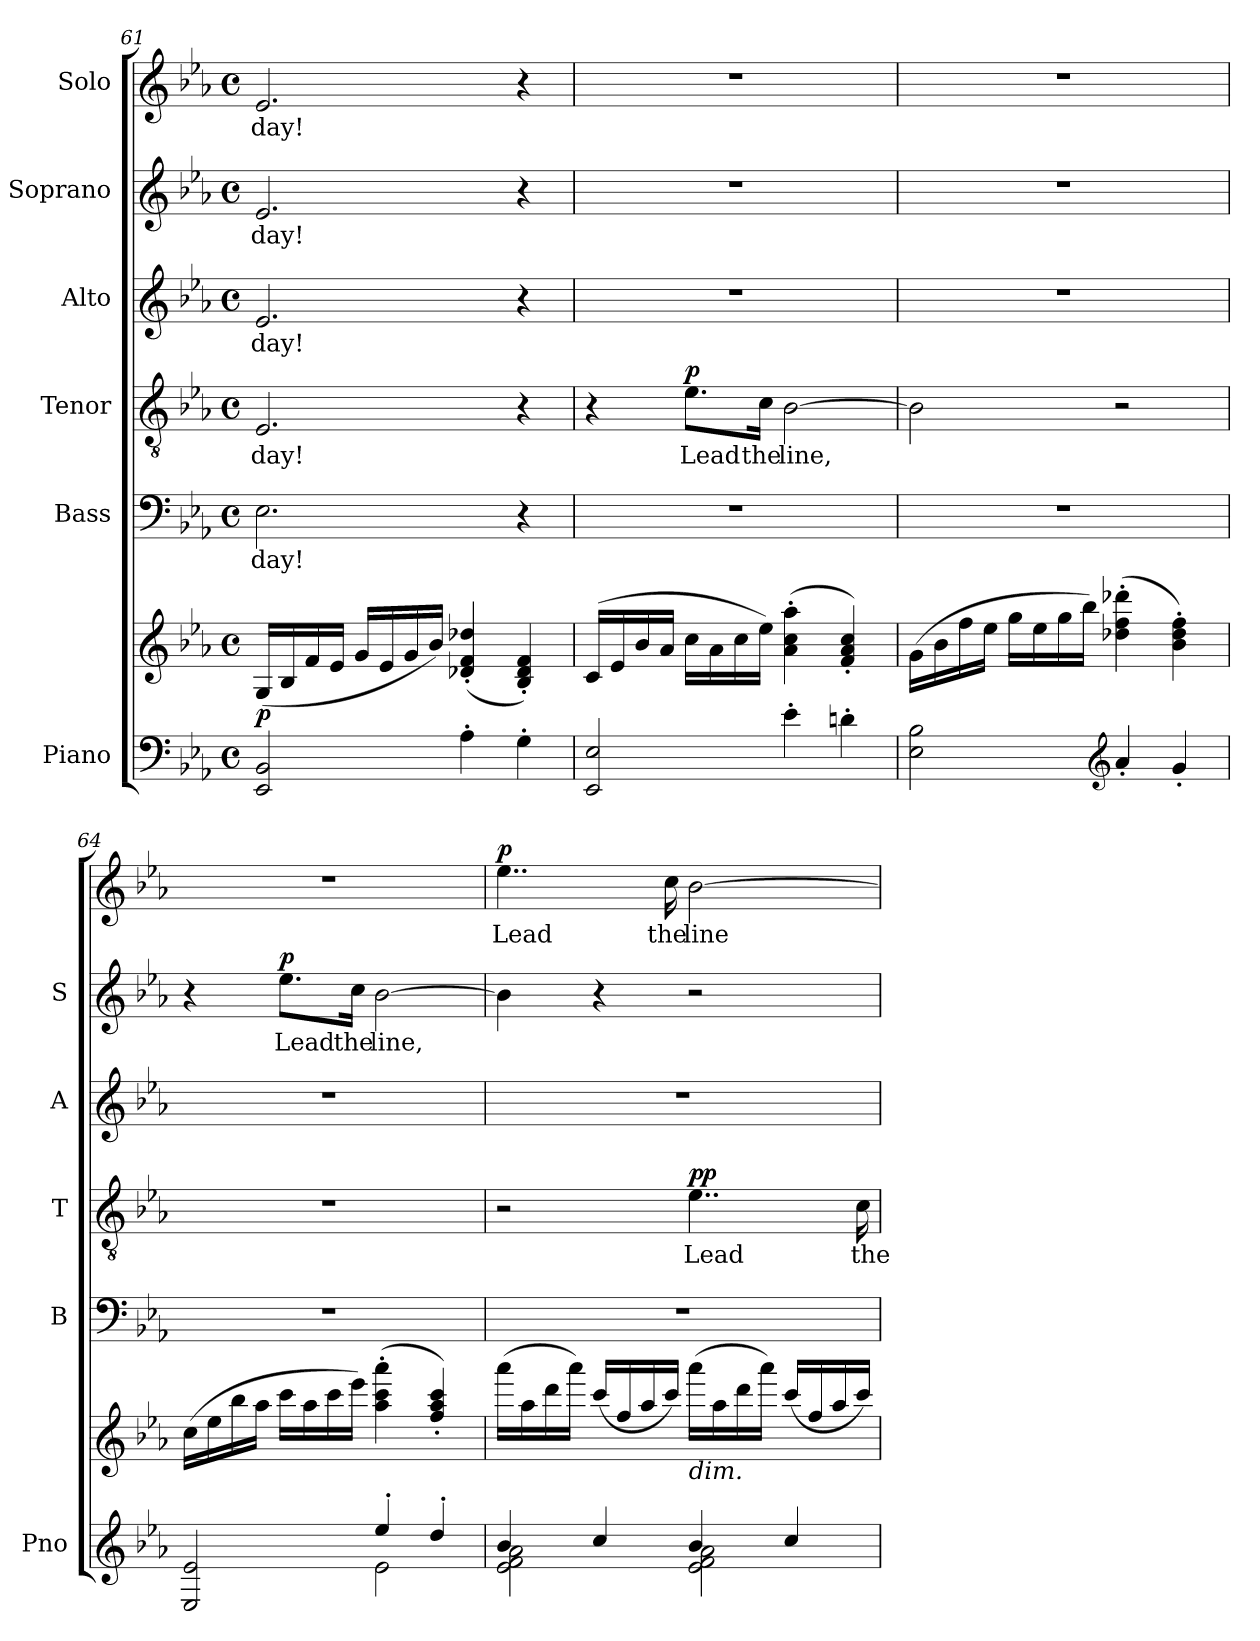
**kern	**kern	**dynam	**kern	**text	**kern	**text	**dynam	**kern	**text	**kern	**text	**dynam	**kern	**text	**dynam
*part6	*part6	*part6	*part5	*part5	*part4	*part4	*part4	*part3	*part3	*part2	*part2	*part2	*part1	*part1	*part1
*staff7	*staff6	*staff6/7	*staff5	*staff5	*staff4	*staff4	*staff4	*staff3	*staff3	*staff2	*staff2	*staff2	*staff1	*staff1	*staff1
*I"Piano	*	*	*I"Bass	*	*I"Tenor	*	*	*I"Alto	*	*I"Soprano	*	*	*I"Solo	*	*
*I'Pno	*	*	*I'B	*	*I'T	*	*	*I'A	*	*I'S	*	*	*	*	*
*clefF4	*clefG2	*	*clefF4	*	*clefGv2	*	*	*clefG2	*	*clefG2	*	*	*clefG2	*	*
*k[b-e-a-]	*k[b-e-a-]	*	*k[b-e-a-]	*	*k[b-e-a-]	*	*	*k[b-e-a-]	*	*k[b-e-a-]	*	*	*k[b-e-a-]	*	*
*M4/4	*M4/4	*	*M4/4	*	*M4/4	*	*	*M4/4	*	*M4/4	*	*	*M4/4	*	*
*met(c)	*met(c)	*	*met(c)	*	*met(c)	*	*	*met(c)	*	*met(c)	*	*	*met(c)	*	*
=61	=61	=61	=61	=61	=61	=61	=61	=61	=61	=61	=61	=61	=61	=61	=61
!	!	!LO:DY:b	!	!LO:LY:b	!	!LO:LY:b	!	!	!LO:LY:b	!	!LO:LY:b	!	!	!LO:LY:b	!
2EE-/ 2BB-/	(16G/LL	p	2.E-\	-day!	2.E-/	-day!	.	2.e-/	-day!	2.e-/	-day!	.	2.e-/	-day!	.
.	16B-/	.	.	.	.	.	.	.	.	.	.	.	.	.	.
.	16f/	.	.	.	.	.	.	.	.	.	.	.	.	.	.
.	16e-/JJ	.	.	.	.	.	.	.	.	.	.	.	.	.	.
.	16g/LL	.	.	.	.	.	.	.	.	.	.	.	.	.	.
.	16e-/	.	.	.	.	.	.	.	.	.	.	.	.	.	.
.	16g/	.	.	.	.	.	.	.	.	.	.	.	.	.	.
.	16b-/JJ)	.	.	.	.	.	.	.	.	.	.	.	.	.	.
4A-'\	(>4d-X/'> 4f/'> 4dd-X/'>	.	.	.	.	.	.	.	.	.	.	.	.	.	.
4G'\	4B-/'> 4d-/'> 4f/'>)	.	4r	.	4r	.	.	4r	.	4r	.	.	4r	.	.
!!LO:PB:g=z
=62	=62	=62	=62	=62	=62	=62	=62	=62	=62	=62	=62	=62	=62	=62	=62
2EE-/ 2E-/	(16c/LL	.	1r	.	4r	.	.	1r	.	1r	.	.	1r	.	.
.	16e-/	.	.	.	.	.	.	.	.	.	.	.	.	.	.
.	16b-/	.	.	.	.	.	.	.	.	.	.	.	.	.	.
.	16a-/JJ	.	.	.	.	.	.	.	.	.	.	.	.	.	.
!	!	!	!	!	!	!LO:LY:b	!LO:DY:a	!	!	!	!	!	!	!	!
.	16cc\LL	.	.	.	8.e-\L	Lead	p	.	.	.	.	.	.	.	.
.	16a-\	.	.	.	.	.	.	.	.	.	.	.	.	.	.
.	16cc\	.	.	.	.	.	.	.	.	.	.	.	.	.	.
!	!	!	!	!	!	!LO:LY:b	!	!	!	!	!	!	!	!	!
.	16ee-\JJ)	.	.	.	16c\Jk	the	.	.	.	.	.	.	.	.	.
!	!	!	!	!	!	!LO:LY:b	!	!	!	!	!	!	!	!	!
4e-'\	(4a-\' 4cc\' 4aa-\'	.	.	.	[2B-\	line,	.	.	.	.	.	.	.	.	.
4dn'\	4f/'> 4a-/'> 4cc/'>)	.	.	.	.	.	.	.	.	.	.	.	.	.	.
=63	=63	=63	=63	=63	=63	=63	=63	=63	=63	=63	=63	=63	=63	=63	=63
2E-\ 2B-\	(16g\LL	.	1r	.	2B-\]	.	.	1r	.	1r	.	.	1r	.	.
.	16b-\	.	.	.	.	.	.	.	.	.	.	.	.	.	.
.	16ff\	.	.	.	.	.	.	.	.	.	.	.	.	.	.
.	16ee-\JJ	.	.	.	.	.	.	.	.	.	.	.	.	.	.
.	16gg\LL	.	.	.	.	.	.	.	.	.	.	.	.	.	.
.	16ee-\	.	.	.	.	.	.	.	.	.	.	.	.	.	.
.	16gg\	.	.	.	.	.	.	.	.	.	.	.	.	.	.
.	16bb-\JJ)	.	.	.	.	.	.	.	.	.	.	.	.	.	.
*clefG2	*	*	*	*	*	*	*	*	*	*	*	*	*	*	*
4a-'/	(4dd-X\' 4ff\' 4ddd-X\'	.	.	.	2r	.	.	.	.	.	.	.	.	.	.
4g'/	4b-\' 4dd-\' 4ff\')	.	.	.	.	.	.	.	.	.	.	.	.	.	.
=64	=64	=64	=64	=64	=64	=64	=64	=64	=64	=64	=64	=64	=64	=64	=64
*^	*	*	*	*	*	*	*	*	*	*	*	*	*	*	*
2E-/ 2e-/	2ryy	(16cc\LL	.	1r	.	1r	.	.	1r	.	4r	.	.	1r	.	.
.	.	16ee-\	.	.	.	.	.	.	.	.	.	.	.	.	.	.
.	.	16bb-\	.	.	.	.	.	.	.	.	.	.	.	.	.	.
.	.	16aa-\JJ	.	.	.	.	.	.	.	.	.	.	.	.	.	.
!	!	!	!	!	!	!	!	!	!	!	!	!LO:LY:b	!LO:DY:a	!	!	!
.	.	16ccc\LL	.	.	.	.	.	.	.	.	8.ee-\L	Lead	p	.	.	.
.	.	16aa-\	.	.	.	.	.	.	.	.	.	.	.	.	.	.
.	.	16ccc\	.	.	.	.	.	.	.	.	.	.	.	.	.	.
!	!	!	!	!	!	!	!	!	!	!	!	!LO:LY:b	!	!	!	!
.	.	16eee-\JJ)	.	.	.	.	.	.	.	.	16cc\Jk	the	.	.	.	.
!	!	!	!	!	!	!	!	!	!	!	!	!LO:LY:b	!	!	!	!
4ee-'/	2e-\	(4aa-\' 4ccc\' 4aaa-\'	.	.	.	.	.	.	.	.	[2b-\	line,	.	.	.	.
4dd'/	.	4ff/'> 4aa-/'> 4ccc/'>)	.	.	.	.	.	.	.	.	.	.	.	.	.	.
!!LO:LB:g=z
=65	=65	=65	=65	=65	=65	=65	=65	=65	=65	=65	=65	=65	=65	=65	=65	=65
!	!	!	!	!	!	!	!	!	!	!	!	!	!	!	!LO:LY:b	!LO:DY:a
4b-/	2e-\ 2f\ 2a-\	(16aaa-\LL	.	1r	.	2r	.	.	1r	.	4b-\]	.	.	4..ee-\	Lead	p
.	.	16aa-\	.	.	.	.	.	.	.	.	.	.	.	.	.	.
.	.	16ddd\	.	.	.	.	.	.	.	.	.	.	.	.	.	.
.	.	16aaa-\JJ)	.	.	.	.	.	.	.	.	.	.	.	.	.	.
4cc/	.	(16ccc/LL	.	.	.	.	.	.	.	.	4r	.	.	.	.	.
.	.	16ff/	.	.	.	.	.	.	.	.	.	.	.	.	.	.
.	.	16aa-/	.	.	.	.	.	.	.	.	.	.	.	.	.	.
!	!	!	!	!	!	!	!	!	!	!	!	!	!	!	!LO:LY:b	!
.	.	16ccc/JJ)	.	.	.	.	.	.	.	.	.	.	.	16cc\	the	.
!	!	!LO:TX:b:i:t=dim.	!	!	!	!	!	!	!	!	!	!	!	!	!	!
!	!	!	!	!	!	!	!LO:LY:b	!LO:DY:a	!	!	!	!	!	!	!LO:LY:b	!
4b-/	2e-\ 2f\ 2a-\	(16aaa-\LL	.	.	.	4..e-\	Lead	pp	.	.	2r	.	.	[2b-\	line	.
.	.	16aa-\	.	.	.	.	.	.	.	.	.	.	.	.	.	.
.	.	16ddd\	.	.	.	.	.	.	.	.	.	.	.	.	.	.
.	.	16aaa-\JJ)	.	.	.	.	.	.	.	.	.	.	.	.	.	.
4cc/	.	(16ccc/LL	.	.	.	.	.	.	.	.	.	.	.	.	.	.
.	.	16ff/	.	.	.	.	.	.	.	.	.	.	.	.	.	.
.	.	16aa-/	.	.	.	.	.	.	.	.	.	.	.	.	.	.
!	!	!	!	!	!	!	!LO:LY:b	!	!	!	!	!	!	!	!	!
.	.	16ccc/JJ)	.	.	.	16c\	the	.	.	.	.	.	.	.	.	.
*v	*v	*	*	*	*	*	*	*	*	*	*	*	*	*	*	*
=	=	=	=	=	=	=	=	=	=	=	=	=	=	=	=
*-	*-	*-	*-	*-	*-	*-	*-	*-	*-	*-	*-	*-	*-	*-	*-
